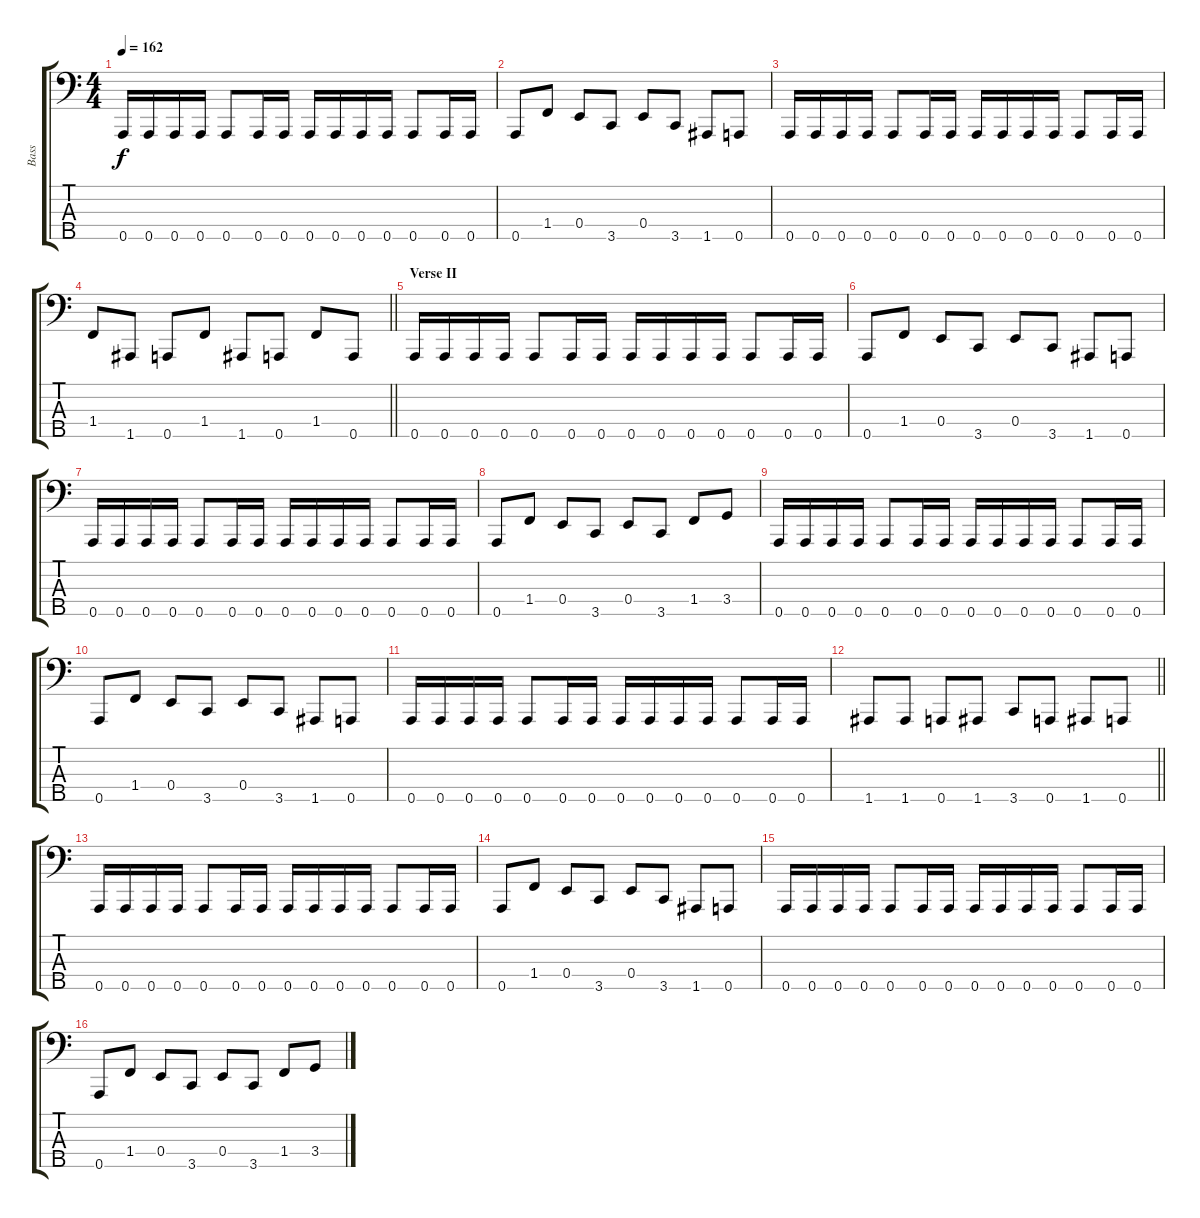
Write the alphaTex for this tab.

\track ("Bass" "Bass") {instrument electricbassfinger}
\staff {score tabs}
\tuning (G2 D2 A1 E1 A0) {hide}
\ts (4 4)
\section ("" "")
\tempo 162
\clef f4
\ks c
0.5.16{dy f} 0.5.16 0.5.16 0.5.16 0.5.8 0.5.16 0.5.16 0.5.16 0.5.16 0.5.16 0.5.16 0.5.8 0.5.16 0.5.16 |
0.5.8 1.4.8 0.4.8 3.5.8 0.4.8 3.5.8 1.5.8 0.5.8 |
0.5.16 0.5.16 0.5.16 0.5.16 0.5.8 0.5.16 0.5.16 0.5.16 0.5.16 0.5.16 0.5.16 0.5.8 0.5.16 0.5.16 |
\barLineRight lightlight
1.4.8 1.5.8 0.5.8 1.4.8 1.5.8 0.5.8 1.4.8 0.5.8 |
\section ("" "Verse II")
0.5.16 0.5.16 0.5.16 0.5.16 0.5.8 0.5.16 0.5.16 0.5.16 0.5.16 0.5.16 0.5.16 0.5.8 0.5.16 0.5.16 |
0.5.8 1.4.8 0.4.8 3.5.8 0.4.8 3.5.8 1.5.8 0.5.8 |
0.5.16 0.5.16 0.5.16 0.5.16 0.5.8 0.5.16 0.5.16 0.5.16 0.5.16 0.5.16 0.5.16 0.5.8 0.5.16 0.5.16 |
0.5.8 1.4.8 0.4.8 3.5.8 0.4.8 3.5.8 1.4.8 3.4.8 |
0.5.16 0.5.16 0.5.16 0.5.16 0.5.8 0.5.16 0.5.16 0.5.16 0.5.16 0.5.16 0.5.16 0.5.8 0.5.16 0.5.16 |
0.5.8 1.4.8 0.4.8 3.5.8 0.4.8 3.5.8 1.5.8 0.5.8 |
0.5.16 0.5.16 0.5.16 0.5.16 0.5.8 0.5.16 0.5.16 0.5.16 0.5.16 0.5.16 0.5.16 0.5.8 0.5.16 0.5.16 |
\barLineRight lightlight
1.5.8 1.5.8 0.5.8 1.5.8 3.5.8 0.5.8 1.5.8 0.5.8 |
\section ("" "")
0.5.16 0.5.16 0.5.16 0.5.16 0.5.8 0.5.16 0.5.16 0.5.16 0.5.16 0.5.16 0.5.16 0.5.8 0.5.16 0.5.16 |
0.5.8 1.4.8 0.4.8 3.5.8 0.4.8 3.5.8 1.5.8 0.5.8 |
0.5.16 0.5.16 0.5.16 0.5.16 0.5.8 0.5.16 0.5.16 0.5.16 0.5.16 0.5.16 0.5.16 0.5.8 0.5.16 0.5.16 |
0.5.8 1.4.8 0.4.8 3.5.8 0.4.8 3.5.8 1.4.8 3.4.8
